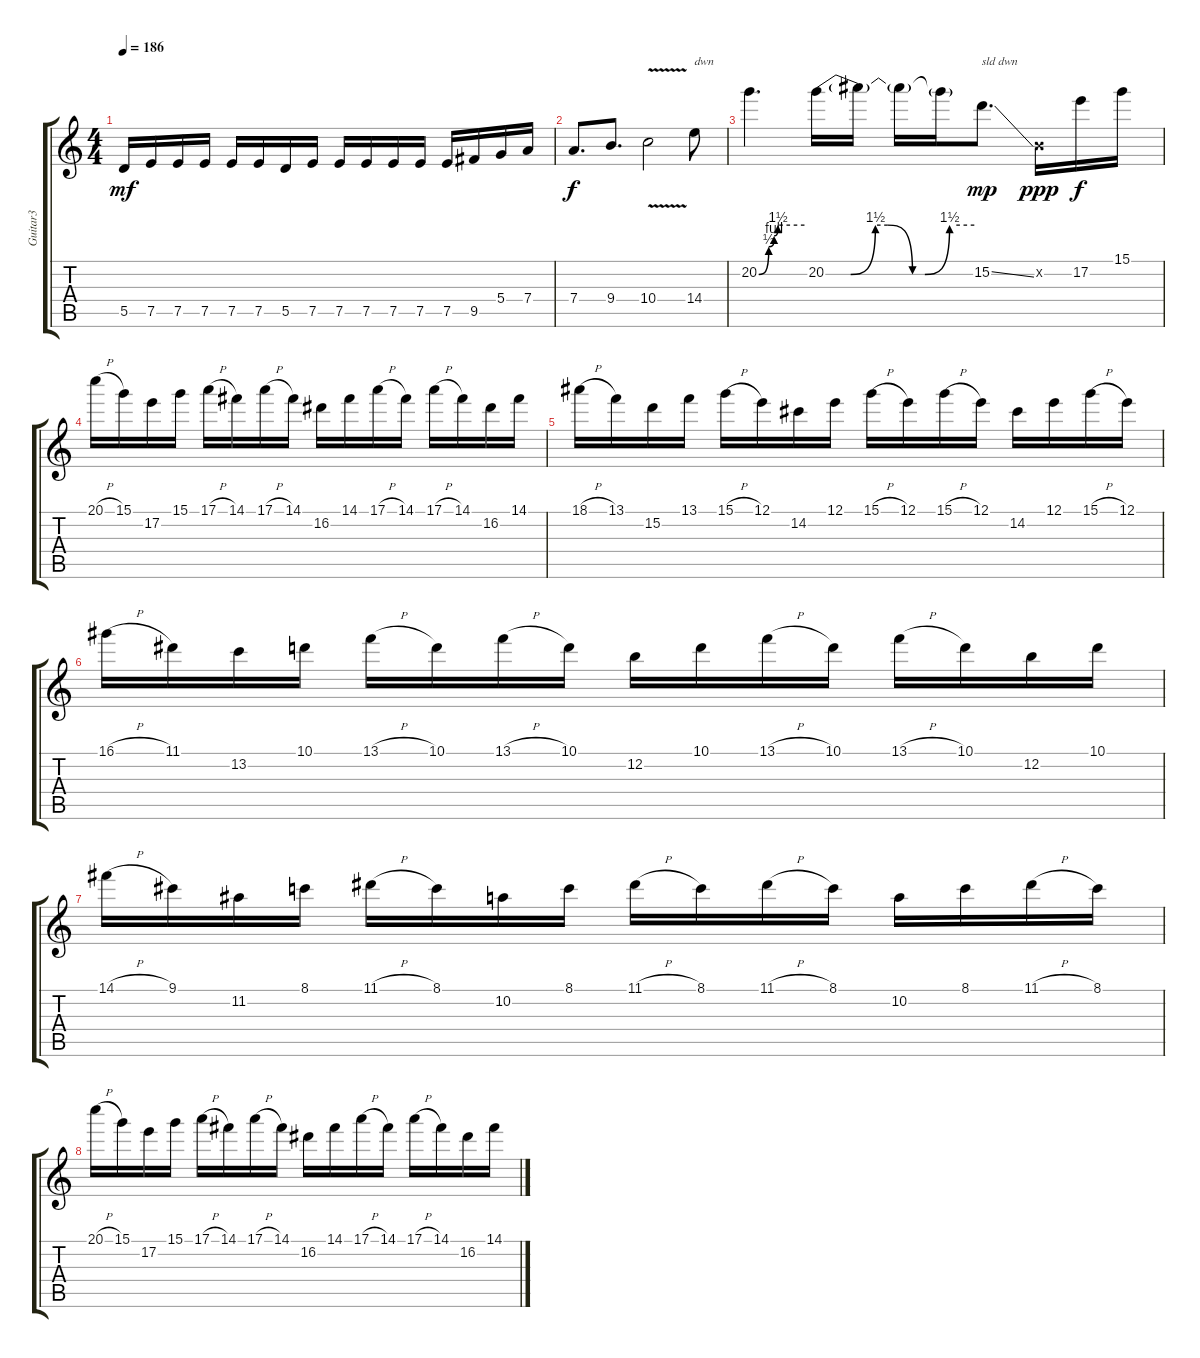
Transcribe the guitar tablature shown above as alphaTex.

\track ("Guitar3" "Guitar3") {instrument distortionguitar}
\staff {score tabs}
\tuning (E4 B3 G3 D3 A2 E2) {hide}
\ts (4 4)
\tempo 186
\clef g2
\ks c
5.5.16{dy mf} 7.5.16 7.5.16 7.5.16 7.5.16 7.5.16 5.5.16 7.5.16 7.5.16 7.5.16 7.5.16 7.5.16 7.5.16 9.5.16 5.4.16 7.4.16 |
7.4.8{d dy f} 9.4.8{d} 10.4{v}.2 14.4.8{txt "dwn"} |
20.2{be (custom 0 0 13 2 20 4 25 6 60 6)}.4{d} 20.2{be (custom 0 0 10 0 20 6 25 6 35 0 40 0 50 6 60 6)}.16 20.2{t}.16 20.2{t}.16 20.2{t}.16 15.2{ss}.8{d txt "sld dwn" dy mp} 0.2{x}.16{dy ppp} 17.2.16{dy f} 15.1.16 |
20.1{h}.16 15.1.16 17.2.16 15.1.16 17.1{h}.16 14.1.16 17.1{h}.16 14.1.16 16.2.16 14.1.16 17.1{h}.16 14.1.16 17.1{h}.16 14.1.16 16.2.16 14.1.16 |
18.1{h}.16 13.1.16 15.2.16 13.1.16 15.1{h}.16 12.1.16 14.2.16 12.1.16 15.1{h}.16 12.1.16 15.1{h}.16 12.1.16 14.2.16 12.1.16 15.1{h}.16 12.1.16 |
16.1{h}.16 11.1.16 13.2.16 10.1.16 13.1{h}.16 10.1.16 13.1{h}.16 10.1.16 12.2.16 10.1.16 13.1{h}.16 10.1.16 13.1{h}.16 10.1.16 12.2.16 10.1.16 |
14.1{h}.16 9.1.16 11.2.16 8.1.16 11.1{h}.16 8.1.16 10.2.16 8.1.16 11.1{h}.16 8.1.16 11.1{h}.16 8.1.16 10.2.16 8.1.16 11.1{h}.16 8.1.16 |
20.1{h}.16 15.1.16 17.2.16 15.1.16 17.1{h}.16 14.1.16 17.1{h}.16 14.1.16 16.2.16 14.1.16 17.1{h}.16 14.1.16 17.1{h}.16 14.1.16 16.2.16 14.1.16
